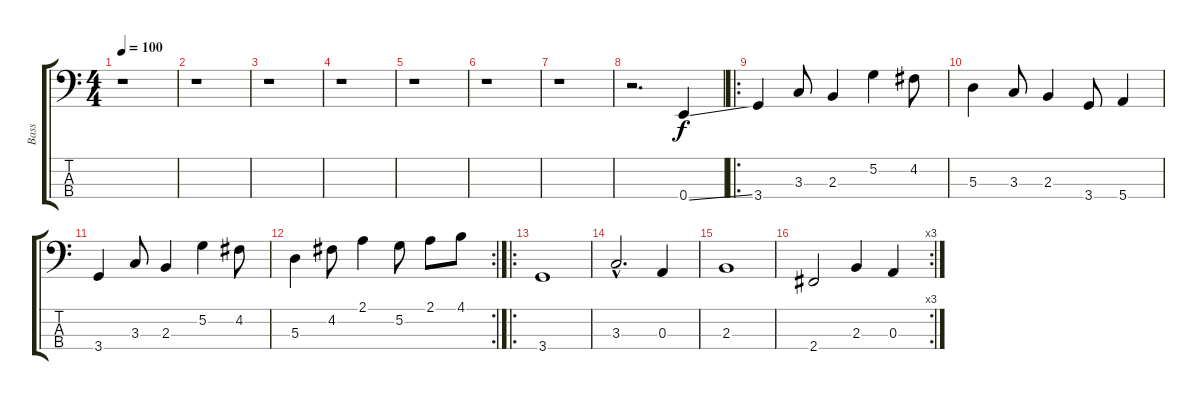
\track ("Bass" "Bass") {instrument electricbasspick}
\staff {score tabs}
\tuning (G2 D2 A1 E1) {hide}
\ts (4 4)
\tempo 100
\clef f4
\ks c
r.1{dy f instrument electricbasspick} |
r.1 |
r.1 |
r.1 |
r.1 |
r.1 |
r.1 |
r.2{d} 0.4{ss}.4 |
\ro
3.4.4 3.3.8 2.3.4 5.2.4 4.2.8 |
5.3.4 3.3.8 2.3.4 3.4.8 5.4.4 |
3.4.4 3.3.8 2.3.4 5.2.4 4.2.8 |
\rc 2
5.3.4 4.2.8 2.1.4 5.2.8 2.1.8 4.1.8 |
\ro
3.4.1 |
3.3{hac}.2{d} 0.3.4 |
2.3.1 |
\rc 3
2.4.2 2.3.4 0.3.4
